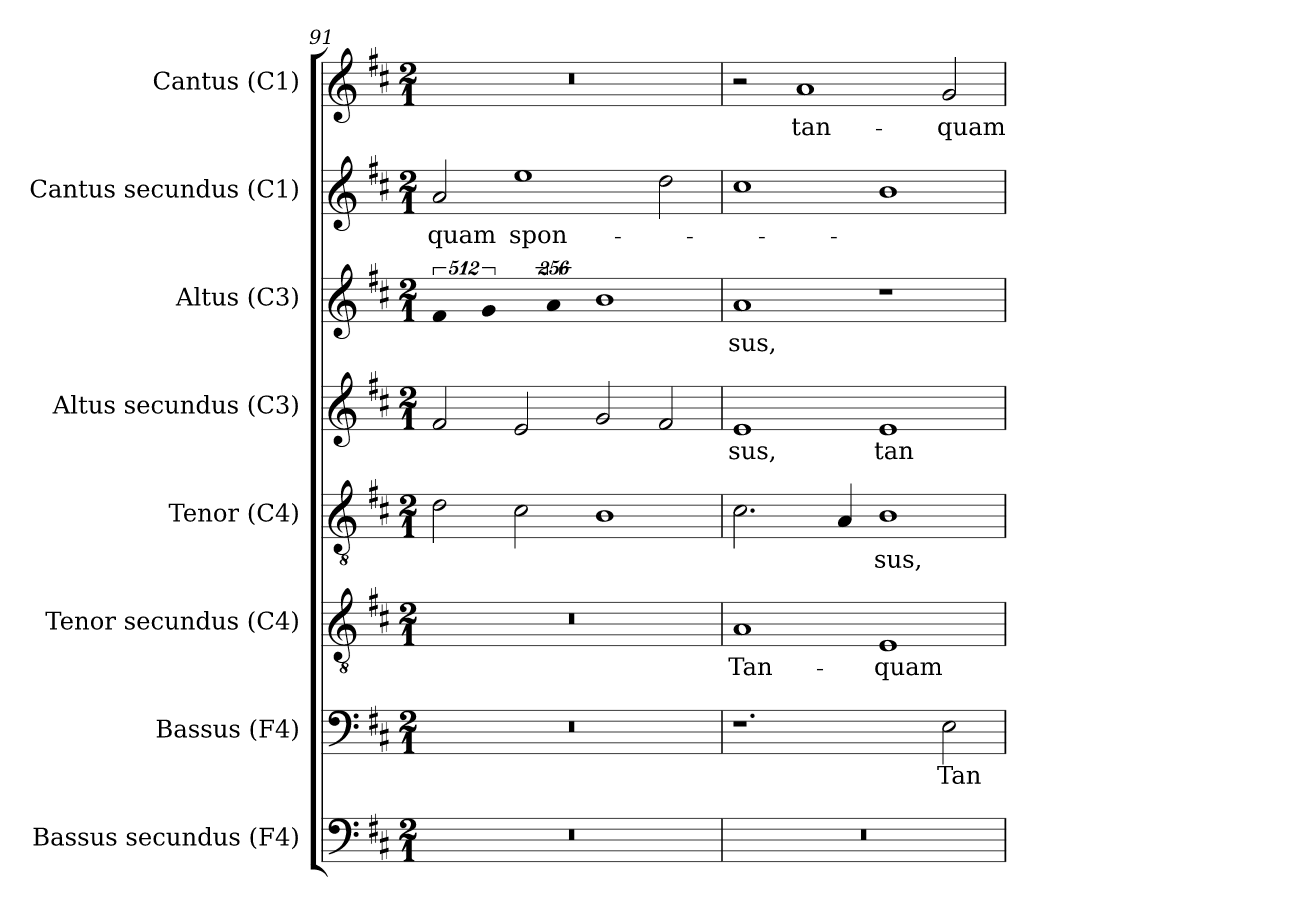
**kern	**kern	**text	**kern	**text	**kern	**text	**kern	**text	**kern	**text	**kern	**text	**kern	**text
*part8	*part7	*part7	*part6	*part6	*part5	*part5	*part4	*part4	*part3	*part3	*part2	*part2	*part1	*part1
*staff8	*staff7	*staff7	*staff6	*staff6	*staff5	*staff5	*staff4	*staff4	*staff3	*staff3	*staff2	*staff2	*staff1	*staff1
*I"Bassus secundus (F4)	*I"Bassus (F4)	*	*I"Tenor secundus (C4)	*	*I"Tenor (C4)	*	*I"Altus secundus (C3)	*	*I"Altus (C3)	*	*I"Cantus secundus (C1)	*	*I"Cantus (C1)	*
*I'B2	*I'B.	*	*I'T2	*	*I'T.	*	*I'A2	*	*I'A.	*	*I'C2	*	*I'C.	*
*clefF4	*clefF4	*	*clefGv2	*	*clefGv2	*	*clefG2	*	*clefG2	*	*clefG2	*	*clefG2	*
*	*	*	*	*	*ITrd7c12	*	*	*	*	*	*	*	*	*
*k[f#c#]	*k[f#c#]	*	*k[f#c#]	*	*k[f#c#]	*	*k[f#c#]	*	*k[f#c#]	*	*k[f#c#]	*	*k[f#c#]	*
*D:	*D:	*	*D:	*	*D:	*	*D:	*	*D:	*	*D:	*	*D:	*
*M2/1	*M2/1	*	*M2/1	*	*M2/1	*	*M2/1	*	*M2/1	*	*M2/1	*	*M2/1	*
=91	=91	=91	=91	=91	=91	=91	=91	=91	=91	=91	=91	=91	=91	=91
!LO:N:vis=1	!LO:N:vis=1	!	!LO:N:vis=1	!	!	!	!	!	!LO:N:vis=2	!	!	!	!	!
!	!	!	!	!	!	!	!	!	!	!	!	!LO:LY:b:color=#000000	!LO:N:vis=1	!
0r	0r	.	0r	.	2Di\	.	2f#i/	.	1024%341f#i/	.	2ai/	-quam	0r	.
!	!	!	!	!	!	!	!	!	!LO:N:vis=2	!	!	!	!	!
.	.	.	.	.	.	.	.	.	1024%341gi/	.	.	.	.	.
!	!	!	!	!	!	!	!	!	!	!	!	!LO:LY:b:color=#000000	!	!
.	.	.	.	.	2C#i\	.	2ei/	.	.	.	1eei	spon-	.	.
!	!	!	!	!	!	!	!	!	!LO:N:vis=2	!	!	!	!	!
.	.	.	.	.	.	.	.	.	512%171ai/	.	.	.	.	.
.	.	.	.	.	1BBi	.	2gi/	.	1bi	.	.	.	.	.
.	.	.	.	.	.	.	2f#i/	.	.	.	2ddi\	.	.	.
!!LO:LB:g=z
=92	=92	=92	=92	=92	=92	=92	=92	=92	=92	=92	=92	=92	=92	=92
!LO:N:vis=1	!	!	!	!	!	!	!	!	!	!	!	!	!	!
!	!	!	!	!LO:LY:b:color=#000000	!	!	!	!	!	!	!	!	!	!
!	!	!	!	!	!	!	!	!LO:LY:b:color=#000000	!	!	!	!	!	!
!	!	!	!	!	!	!	!	!	!	!LO:LY:b:color=#000000	!	!	!	!
0r	1.r	.	1Ai	Tan-	2.C#i\	.	1ei	-sus,	1ai	-sus,	1cc#i	.	2r	.
!	!	!	!	!	!	!	!	!	!	!	!	!	!	!LO:LY:b:color=#000000
.	.	.	.	.	.	.	.	.	.	.	.	.	1ai	tan-
.	.	.	.	.	4AAi/	.	.	.	.	.	.	.	.	.
!	!	!	!	!LO:LY:b:color=#000000	!	!	!	!	!	!	!	!	!	!
!	!	!	!	!	!	!LO:LY:b:color=#000000	!	!	!	!	!	!	!	!
!	!	!	!	!	!	!	!	!LO:LY:b:color=#000000	!	!	!	!	!	!
.	.	.	1Ei	-quam	1BBi	-sus,	1ei	tan-	1r	.	1bi	.	.	.
!	!	!LO:LY:b:color=#000000	!	!	!	!	!	!	!	!	!	!	!	!
!	!	!	!	!	!	!	!	!	!	!	!	!	!	!LO:LY:b:color=#000000
.	2Ei\	Tan-	.	.	.	.	.	.	.	.	.	.	2gi/	-quam
=	=	=	=	=	=	=	=	=	=	=	=	=	=	=
*-	*-	*-	*-	*-	*-	*-	*-	*-	*-	*-	*-	*-	*-	*-
